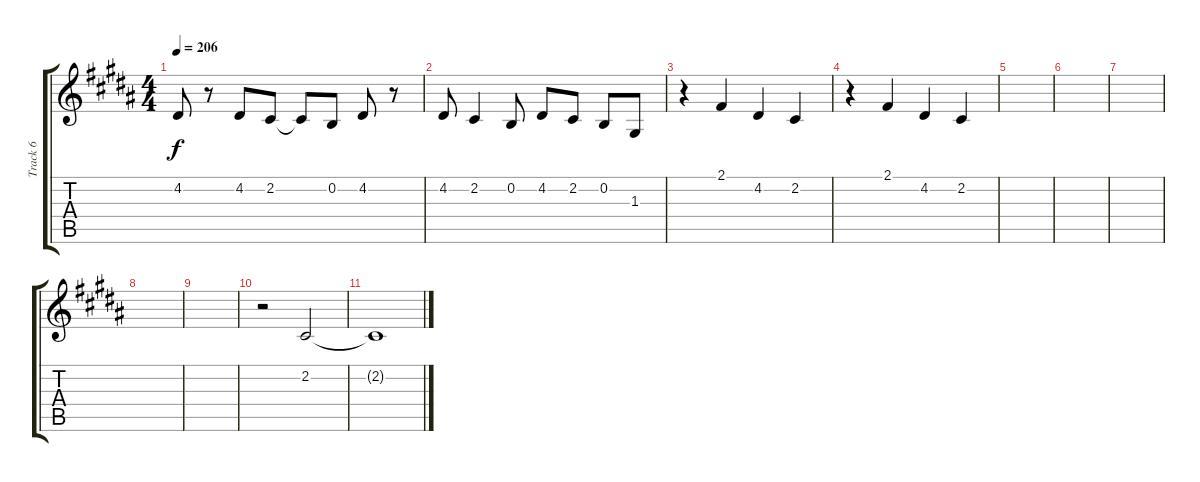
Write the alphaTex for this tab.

\track ("Track 6" "Track 6") {instrument clarinet}
\staff {score tabs}
\tuning (E4 B3 G3 D3 A2 E2) {hide}
\ts (4 4)
\tempo 206
\clef g2
\ks b
4.2.8{dy f} r.8 4.2.8 2.2.8 2.2{t}.8 0.2.8 4.2.8 r.8 |
4.2.8 2.2.4 0.2.8 4.2.8 2.2.8 0.2.8 1.3.8 |
r.4 2.1.4 4.2.4 2.2.4 |
r.4 2.1.4 4.2.4 2.2.4 |
|
|
|
|
|
r.2 2.2.2 |
2.2{t}.1
